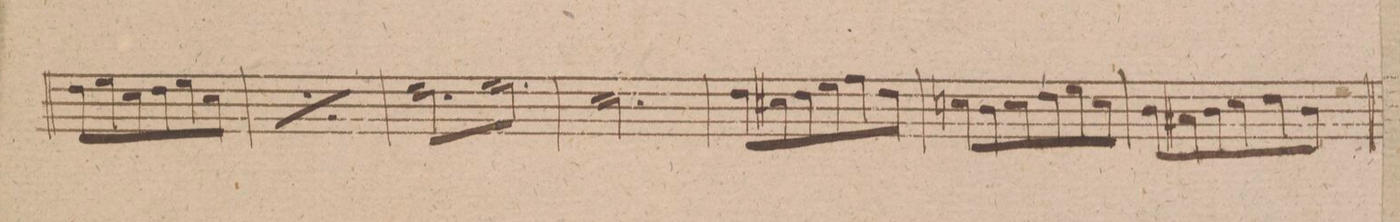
**kern	**dynam
*I"Oboe 2do in	*
*clefG2	*
*k[f#]	*
*met(c|)	*
*M3/4	*
8dd\L	.
8ee\	.
8cc\	.
8dd\	.
8ee\	.
8cc\J	.
=199	=199
*rep	*
8dd\L	.
8ee\	.
8cc\	.
8dd\	.
8ee\	.
8cc\J	.
*Xrep	*
=200	=200
*tremolo	*
8dd\L	.
8ee\	.
8dd\	.
8ee\	.
8dd\	.
8ee\J	.
*Xtremolo	*
=201	=201
2.cc\	.
=202	=202
8dd\L	.
8cc#X\	.
8dd\	.
8ee\	.
8ff#\	.
8dd\J	.
=203	=203
8ccn\L	.
8b\	.
8cc\	.
8dd\	.
8ee\	.
8cc\J	.
=204	=204
8b\L	.
8a#X/	.
8b\	.
8cc\	.
8dd\	.
8b\J	.
=205	=205
*-	*-
